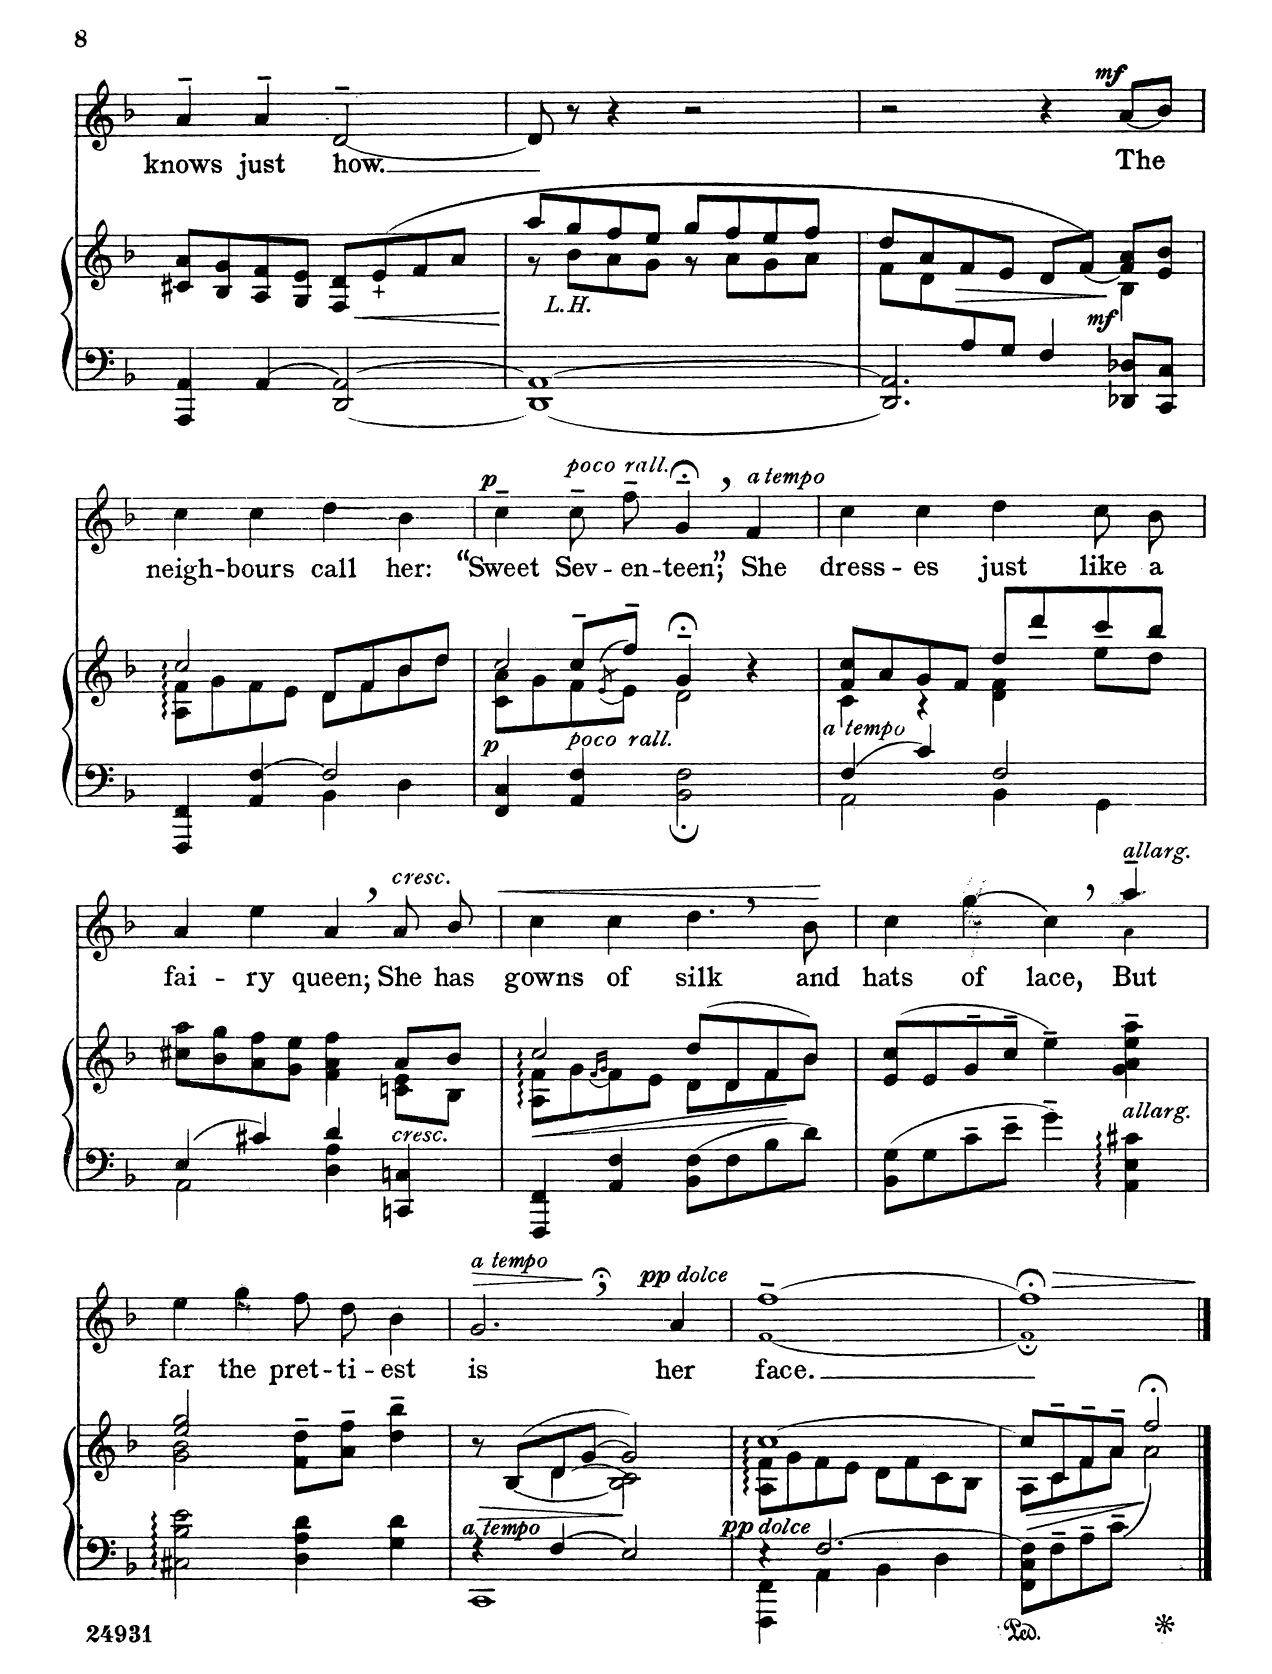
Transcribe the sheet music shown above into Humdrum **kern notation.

**kern	**kern	**dynam	**kern	**text	**dynam
*part2	*part2	*part2	*part1	*part1	*part1
*staff3	*staff2	*staff2/3	*staff1	*staff1	*staff1
*I"Piano	*	*	*I"Voice	*	*
*I'Pno	*	*	*	*	*
*clefF4	*clefG2	*	*clefG2	*	*
*k[b-]	*k[b-]	*	*k[b-]	*	*
*M4/4	*M4/4	*	*M4/4	*	*
=10	=10	=10	=10	=10	=10
4AAA/ 4AA/	8c#X/ 8a/L	.	4a~>/	knows	.
.	8B-/ 8g/	.	.	.	.
[>4AA/	8A/ 8f/	.	4a~>/	just	.
.	8G/ 8e/J	.	.	.	.
!	!	!LO:HP:b	!	!	!
[2DD/ 2AA/_	8F/ 8d/L	<	[2d~>/	how.	.
.	(8e/	.	.	.	.
.	8f/	.	.	.	.
.	8a/J	.	.	.	.
.	.	[	.	.	.
=11	=11	=11	=11	=11	=11
*	*^	*	*	*	*
1DD_ 1AA_	8r	8aa/L	.	8d/]	.	.
!	!LO:TX:i:t=L.H.	!	!	!	!	!
.	8b-\L	8gg/	.	8r	.	.
.	8a\	8ff/	.	4r	.	.
.	8g\J	8ee/J	.	.	.	.
.	8r	8gg/L	.	2r	.	.
.	8a\L	8ff/	.	.	.	.
.	8g\	8ee/	.	.	.	.
.	8a\J	8ff/J	.	.	.	.
=12	=12	=12	=12	=12	=12	=12
*^	*	*	*	*	*	*
4ryy	2.DD/] 2.AA/]	8f\L	8dd/L	.	2r	.	.
.	.	8d\	8a/	.	.	.	.
8A/	.	2ryy	8f/	.	.	.	.
8G/J	.	.	8e/J	.	.	.	.
4F/	.	.	8d/L	.	4r	.	.
!	!	!	!	!LO:DY:b	!	!	!
.	.	.	[<8f/J)	mf	.	.	.
!	!	!	!	!	!	!	!LO:DY:a
4ryy	8DD-X/ 8D-X/L	4B-\	8f/] 8a/L	.	(8a/L	The	mf
.	8CC/ 8C/J	.	8e/ 8b-/J	.	8b-/J)	.	.
=13	=13	=13	=13	=13	=13	=13	=13
4FFF/ 4FF/	2ryy	2cc/	8A\ 8f\L	.	4cc\	neigh-	.
.	.	.	8g\	.	.	.	.
4AA/ [4F/	.	.	8f\	.	4cc\	-bours	.
.	.	.	8e\J	.	.	.	.
2F/]	4BB-\	8d/L	8d\L	.	4dd\	call	.
.	.	8f/	8f\	.	.	.	.
.	4D\	8b-/	8b-\	.	4b-\	her:	.
.	.	8dd/J	8dd\J	.	.	.	.
*v	*v	*	*	*	*	*	*
=14	=14	=14	=14	=14	=14	=14
!	!	!	!LO:DY:b	!	!	!LO:DY:a
4FF/ 4C/	4cc/	8c\ 8a\L	p	4cc~\	"Sweet	p
.	.	8g\	.	.	.	.
!	!	!	!	!LO:TX:a:i:t=poco rall.	!	!
!	!LO:TX:b:i:t=poco rall.	!	!	!	!	!
4AA/ 4F/	(8cc~/L	8f\	.	8cc~\	Sev-	.
.	(>8qe/	[<8qe/	.	.	.	.
.	8ff~/J))	8e\J]	.	8ff~\	-en-	.
2BB-\; 2F\;	4g;<~/	2d\	.	4g;<~>,/	-teen";	.
!	!	!	!	!LO:TX:i:t=a tempo	!	!
.	4r	.	.	4f/	She	.
=15	=15	=15	=15	=15	=15	=15
*^	*	*	*	*	*	*
!	!	!LO:TX:i:t=a tempo	!	!	!	!	!
4F/	2AA\	8f/ 8cc/L	4c\	.	4cc\	dress-	.
.	.	8a/	.	.	.	.	.
4c/	.	8g/	4r	.	4cc\	-es	.
.	.	8f/J	.	.	.	.	.
2F/	4BB-\	8dd/L	4d\ 4f\	.	4dd\	just	.
.	.	8ddd/	.	.	.	.	.
.	4GG\	8ccc/	8ee\L	.	8cc\	like	.
.	.	8bb-/J	8dd\J	.	8b-\	a	.
=16	=16	=16	=16	=16	=16	=16	=16
4E/	2AA\	8cc#X\ 8aa\L	2.ryy	.	4a/	fai-	.
.	.	8b-\ 8gg\	.	.	.	.	.
4c#X/	.	8a\ 8ff\	.	.	4ee\	-ry	.
.	.	8g\ 8ee\J	.	.	.	.	.
4d/	4D\ 4A\	4f\ 4a\ 4ff\	.	.	4a,/	queen;	.
!	!	!	!	!	!LO:TX:a:i:t=cresc.	!	!
!	!	!LO:TX:b:i:t=cresc.	!	!	!	!	!
4CCn/ 4Cn/	4ryy	8a/L	8cn\ 8e\L	.	8a/	She	.
.	.	8b-/J	8B-\J	.	8b-/	has	.
*v	*v	*	*	*	*	*	*
=17	=17	=17	=17	=17	=17	=17
!	!	!	!LO:HP:b	!	!	!LO:HP:b
4FFF/ 4FF/	2cc/	8A\ 8f\L	<	4cc\	gowns	<
.	.	8g\	.	.	.	.
.	.	[<16qf/LL	.	.	.	.
.	.	16qg/JJ	.	.	.	.
4AA/ 4F/	.	8f\]	.	4cc\	of	.
.	.	8e\J	.	.	.	.
8BB-\ 8F\L	(8dd/L	8d\L	.	4.dd,\	silk	.
8F\	8d/	8d\	.	.	.	.
8B-\	8f/	8f\	.	.	.	.
8d\J	8b-/J)	8b-\J	[	8b-\	and	.
*	*v	*v	*	*	*	*
.	.	.	.	.	[
=18	=18	=18	=18	=18	=18
*	*	*	*^	*	*
8BB-\ 8G\L	(>8e/ 8cc/L	.	4cc\	2.ryy	hats	.
8G\	8e/	.	.	.	.	.
8c~\	8g~>/	.	(4gg\	.	of	.
8e~\J	8cc~>/J	.	.	.	.	.
4g~\	4ee~>\)	.	4cc,\)	.	lace,	.
!	!	!	!LO:TX:i:t=allarg.	!	!	!
!	!LO:TX:i:t=allarg.	!	!	!	!	!
4AA\ 4E\ 4c#X\	4g\~> 4a\~> 4ee\~> 4aa\~>	.	4aa~/	4a\	But	.
*	*	*	*v	*v	*	*
=19	=19	=19	=19	=19	=19
*	*^	*	*	*	*
2C#X\ 2B-\ 2e\	2ee/ 2gg/	2g\ 2b-\	.	4ee\	far	.
.	.	.	.	4gg\	the	.
4D\ 4A\ 4d\	8f\~ 8dd\~L	2ryy	.	8ff\	pret-	.
.	8a\~ 8ff\~J	.	.	8dd\	-ti-	.
4G\ 4d\	4dd\~ 4bb-\~	.	.	4b-\	-est	.
=20	=20	=20	=20	=20	=20	=20
*^	*	*	*	*	*	*
!	!	!	!	!	!LO:TX:i:t=a tempo	!	!
!LO:TX:i:t=a tempo	!	!	!	!	!	!	!
!	!	!	!	!LO:HP:b	!	!	!LO:HP:b
4r	1CC	8r	4ryy	>	2.g,/	is	>
.	.	([<8B-/L	.	.	.	.	.
4F/	.	8d/	(>4d\	.	.	.	.
.	.	[8g/J	.	.	.	.	.
2E/	.	2g/])	2B-\] 2c\)	.	.	.	.
!	!	!	!	!	!LO:TX:i:t=fermata on breath mark	!	!
!	!	!	!	!	!	!	!LO:DY:n=1:a
!	!	!	!	!	!	!	!LO:DY:n=2:a
.	.	.	.	.	4a/	her	] pp other-dynamics
*v	*v	*	*	*	*	*	*
*	*v	*v	*	*	*	*
.	.	]	.	.	.
=21	=21	=21	=21	=21	=21
*^	*^	*	*^	*	*
!	!	!	!	!LO:DY:a=2	!	!	!	!
!	!	!	!	!LO:DY:n=1:a=2	!	!	!	!
4r	4FFF\ 4FF\	[1cc	8A\ 8f\L	pp other-dynamics	[1ff~	1f	face.	.
.	.	.	8g\	.	.	.	.	.
[2.F/	4AA\	.	8f\	.	.	.	.	.
.	.	.	8e\J	.	.	.	.	.
.	4BB-\	.	8d\L	.	.	.	.	.
.	.	.	8f\	.	.	.	.	.
.	4D\	.	8c\	.	.	.	.	.
.	.	.	8B-\J	.	.	.	.	.
*v	*v	*	*	*	*	*	*	*
*	*v	*v	*	*	*	*	*
=22	=22	=22	=22	=22	=22	=22
*ped	*	*	*	*	*	*
*	*^	*	*	*	*	*
*	*	*^	*	*	*	*	*
!	!	!	!	!	!	!	!	!LO:HP:b
8FF\ 8C\ 8F\]L	8cc/L]	8A\L	2ryy	.	1ff;<]	1f	.	>
8F~\	8c~/	8c\	.	.	.	.	.	.
8A~\	8f~/	8f\	.	.	.	.	.	.
(<8c~\J	8a~/J	8a\J	.	.	.	.	.	.
2ryy	2ff;</	2ryy	2a\)	.	.	.	.	.
*	*v	*v	*v	*	*	*	*	*
*	*	*	*v	*v	*	*
.	.	.	.	.	]
*	*Xped	*	*	*	*
==	==	==	==	==	==
*-	*-	*-	*-	*-	*-
